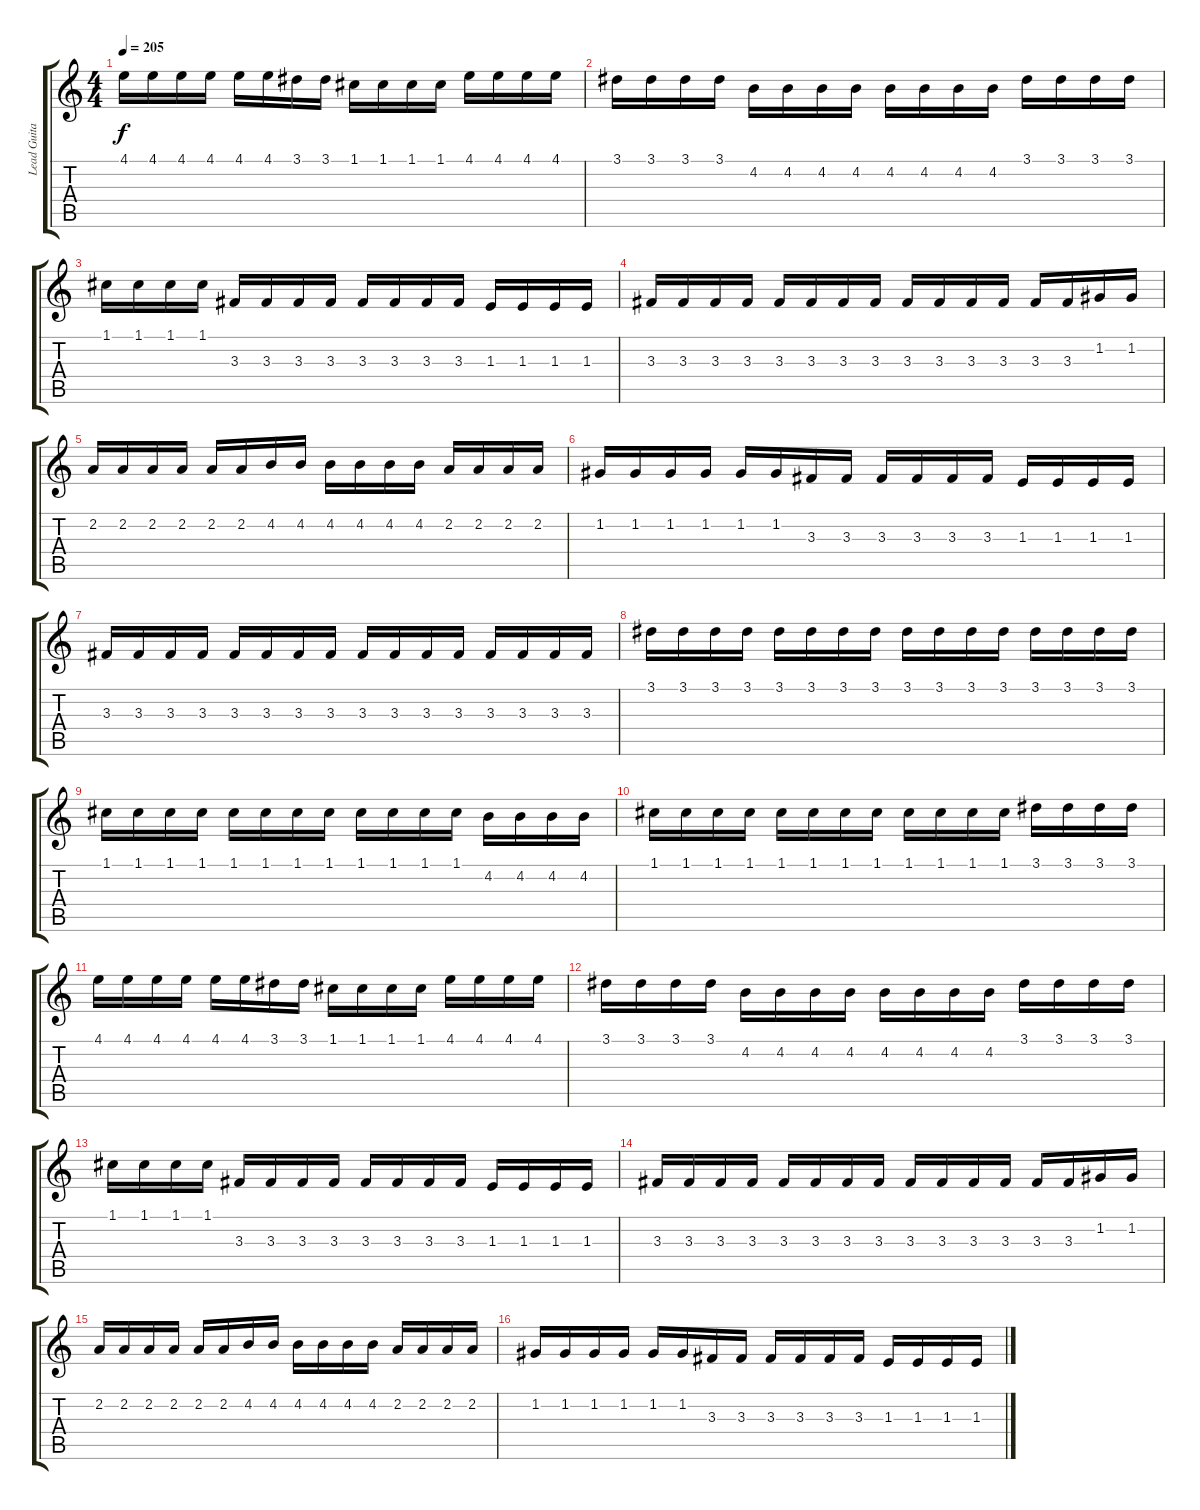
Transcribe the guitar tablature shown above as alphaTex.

\track ("Lead Guitar" "Lead Guita") {instrument distortionguitar}
\staff {score tabs}
\tuning (C4 G3 Eb3 Bb2 F2 C2) {hide}
\ts (4 4)
\tempo 205
\clef g2
\ks c
4.1.16{dy f} 4.1.16 4.1.16 4.1.16 4.1.16 4.1.16 3.1.16 3.1.16 1.1.16 1.1.16 1.1.16 1.1.16 4.1.16 4.1.16 4.1.16 4.1.16 |
3.1.16 3.1.16 3.1.16 3.1.16 4.2.16 4.2.16 4.2.16 4.2.16 4.2.16 4.2.16 4.2.16 4.2.16 3.1.16 3.1.16 3.1.16 3.1.16 |
1.1.16 1.1.16 1.1.16 1.1.16 3.3.16 3.3.16 3.3.16 3.3.16 3.3.16 3.3.16 3.3.16 3.3.16 1.3.16 1.3.16 1.3.16 1.3.16 |
3.3.16 3.3.16 3.3.16 3.3.16 3.3.16 3.3.16 3.3.16 3.3.16 3.3.16 3.3.16 3.3.16 3.3.16 3.3.16 3.3.16 1.2.16 1.2.16 |
2.2.16 2.2.16 2.2.16 2.2.16 2.2.16 2.2.16 4.2.16 4.2.16 4.2.16 4.2.16 4.2.16 4.2.16 2.2.16 2.2.16 2.2.16 2.2.16 |
1.2.16 1.2.16 1.2.16 1.2.16 1.2.16 1.2.16 3.3.16 3.3.16 3.3.16 3.3.16 3.3.16 3.3.16 1.3.16 1.3.16 1.3.16 1.3.16 |
3.3.16 3.3.16 3.3.16 3.3.16 3.3.16 3.3.16 3.3.16 3.3.16 3.3.16 3.3.16 3.3.16 3.3.16 3.3.16 3.3.16 3.3.16 3.3.16 |
3.1.16 3.1.16 3.1.16 3.1.16 3.1.16 3.1.16 3.1.16 3.1.16 3.1.16 3.1.16 3.1.16 3.1.16 3.1.16 3.1.16 3.1.16 3.1.16 |
1.1.16 1.1.16 1.1.16 1.1.16 1.1.16 1.1.16 1.1.16 1.1.16 1.1.16 1.1.16 1.1.16 1.1.16 4.2.16 4.2.16 4.2.16 4.2.16 |
1.1.16 1.1.16 1.1.16 1.1.16 1.1.16 1.1.16 1.1.16 1.1.16 1.1.16 1.1.16 1.1.16 1.1.16 3.1.16 3.1.16 3.1.16 3.1.16 |
4.1.16 4.1.16 4.1.16 4.1.16 4.1.16 4.1.16 3.1.16 3.1.16 1.1.16 1.1.16 1.1.16 1.1.16 4.1.16 4.1.16 4.1.16 4.1.16 |
3.1.16 3.1.16 3.1.16 3.1.16 4.2.16 4.2.16 4.2.16 4.2.16 4.2.16 4.2.16 4.2.16 4.2.16 3.1.16 3.1.16 3.1.16 3.1.16 |
1.1.16 1.1.16 1.1.16 1.1.16 3.3.16 3.3.16 3.3.16 3.3.16 3.3.16 3.3.16 3.3.16 3.3.16 1.3.16 1.3.16 1.3.16 1.3.16 |
3.3.16 3.3.16 3.3.16 3.3.16 3.3.16 3.3.16 3.3.16 3.3.16 3.3.16 3.3.16 3.3.16 3.3.16 3.3.16 3.3.16 1.2.16 1.2.16 |
2.2.16 2.2.16 2.2.16 2.2.16 2.2.16 2.2.16 4.2.16 4.2.16 4.2.16 4.2.16 4.2.16 4.2.16 2.2.16 2.2.16 2.2.16 2.2.16 |
1.2.16 1.2.16 1.2.16 1.2.16 1.2.16 1.2.16 3.3.16 3.3.16 3.3.16 3.3.16 3.3.16 3.3.16 1.3.16 1.3.16 1.3.16 1.3.16
